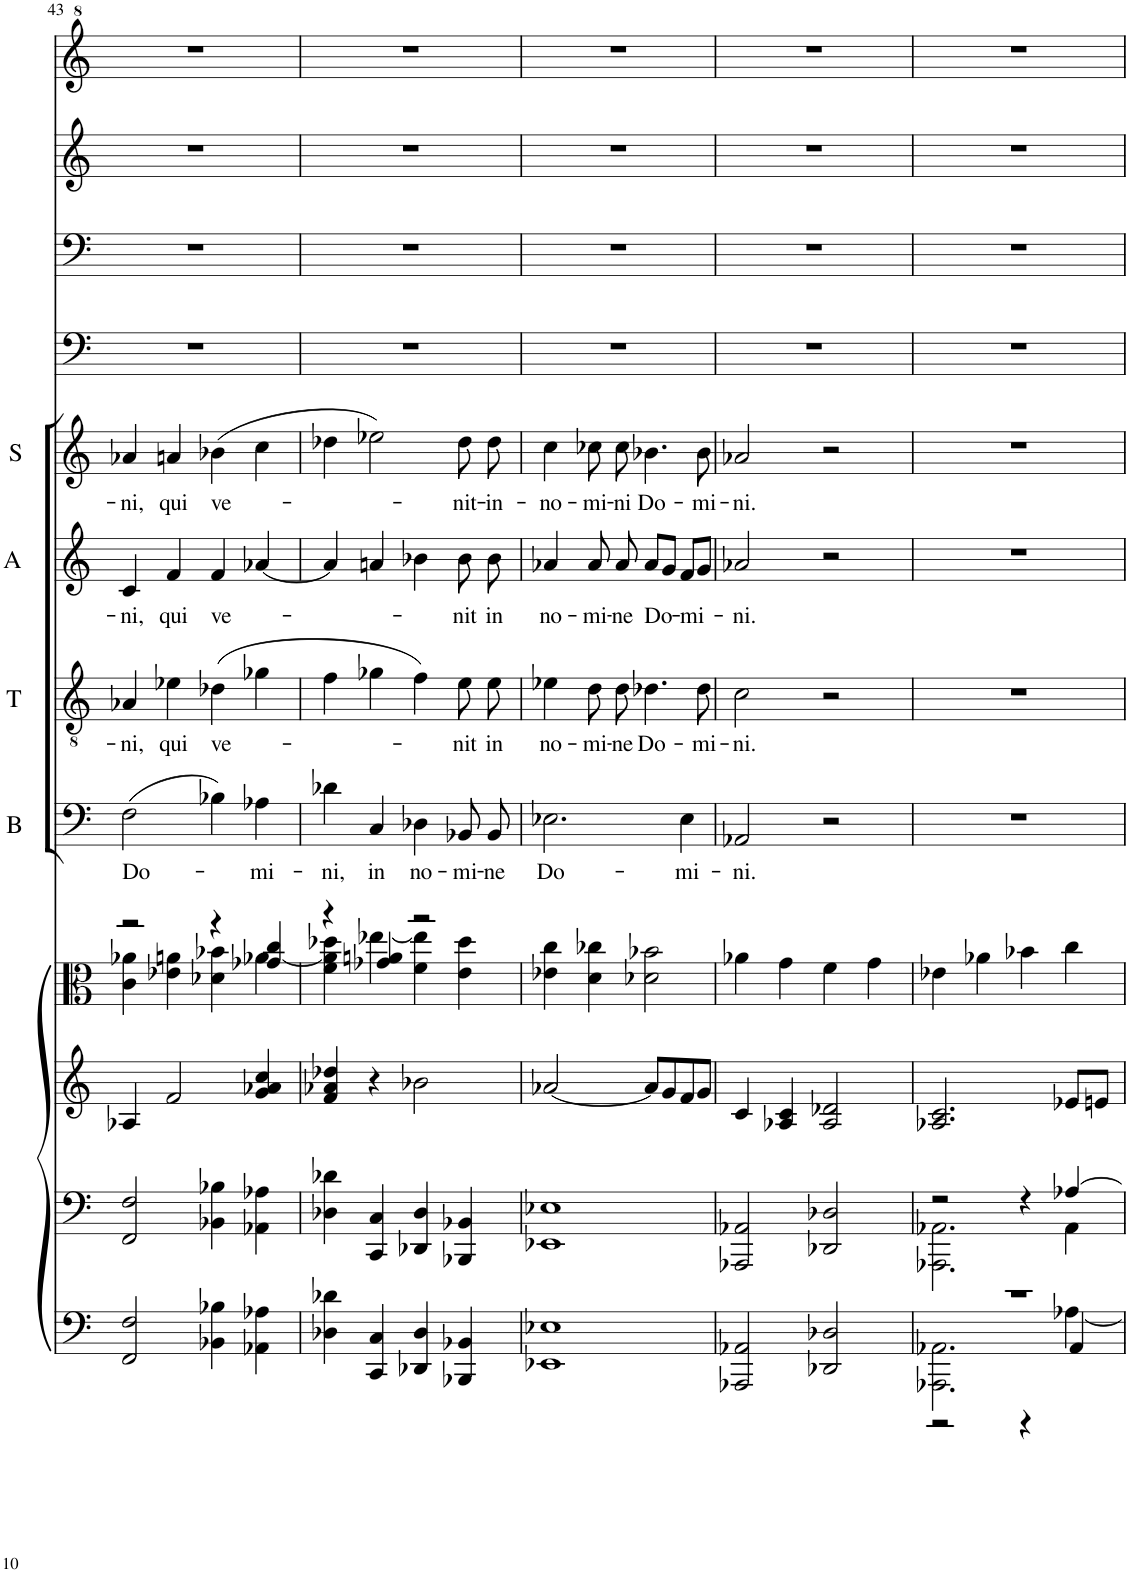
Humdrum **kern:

**kern	**kern	**kern	**kern	**kern	**text	**kern	**text	**kern	**text	**kern	**text	**kern	**kern	**kern	**kern
*part12	*part11	*part10	*part9	*part8	*part8	*part7	*part7	*part6	*part6	*part5	*part5	*part4	*part3	*part2	*part1
*staff12	*staff11	*staff10	*staff9	*staff8	*staff8	*staff7	*staff7	*staff6	*staff6	*staff5	*staff5	*staff4	*staff3	*staff2	*staff1
*I"Pauke	*I"Kontrabasse	*I"Synthesizer Strings-R2	*I"Bratschen	*I"Bass	*	*I"Tenor	*	*I"Alt	*	*I"Sopran	*	*I"Bass Solo	*I"Tenor Solo	*I"Alt Solo	*I"Sopran Solo
*	*	*I'Str	*	*I'B	*	*I'T	*	*I'A	*	*I'S	*	*	*	*	*
!!LO:PB:g=z
*clefF4	*clefF4	*clefG2	*clefC3	*clefF4	*	*clefGv2	*	*clefG2	*	*clefG2	*	*clefF4	*clefF4	*clefG2	*clefG^2
*	*	*	*	*	*	*ITrd7c12	*	*ITrd1c2	*	*	*	*	*	*ITrd4c7	*ITrd-7c-12
*k[]	*k[]	*k[]	*k[]	*k[]	*	*k[]	*	*k[]	*	*k[]	*	*k[]	*k[]	*k[]	*k[]
*M2/2	*M2/2	*M2/2	*M2/2	*M2/2	*	*M2/2	*	*M2/2	*	*M2/2	*	*M2/2	*M2/2	*M2/2	*M2/2
*met(c|)	*met(c|)	*met(c|)	*met(c|)	*met(c|)	*	*met(c|)	*	*met(c|)	*	*met(c|)	*	*met(c|)	*met(c|)	*met(c|)	*met(c|)
=43	=43	=43	=43	=43	=43	=43	=43	=43	=43	=43	=43	=43	=43	=43	=43
*	*	*	*^	*	*	*	*	*	*	*	*	*	*	*	*
!	!	!	!	!	!	!LO:LY:b	!	!LO:LY:b	!	!LO:LY:b	!	!LO:LY:b	!	!	!	!
2FF/ 2F/	2FF/ 2F/	4A-X/	2r	4c\ 4a-X\	(2F\	Do-	4A-X/	-ni,	4c/	-ni,	4a-X/	-ni,	1r	1r	1r	1r
!	!	!	!	!	!	!	!	!LO:LY:b	!	!LO:LY:b	!	!LO:LY:b	!	!	!	!
.	.	2f/	.	4e-X\ 4an\	.	.	4e-X\	qui	4f/	qui	4an/	qui	.	.	.	.
!	!	!	!	!	!	!	!	!LO:LY:b	!	!LO:LY:b	!	!LO:LY:b	!	!	!	!
4BB-X\ 4B-X\	4BB-X\ 4B-X\	.	4r	4d-X\ 4b-X\	4B-X\)	.	(4d-X\	ve-	4f/	ve-	(4b-X\	ve-	.	.	.	.
!	!	!	!	!	!	!LO:LY:b	!	!	!	!	!	!	!	!	!	!
4AA-X\ 4A-X\	4AA-X\ 4A-X\	4g/ 4a-X/ 4cc/	4g-X/ 4cc/	[4a-X\	4A-X\	-mi-	4g-X\	.	[4a-X/	.	4cc\	.	.	.	.	.
=44	=44	=44	=44	=44	=44	=44	=44	=44	=44	=44	=44	=44	=44	=44	=44	=44
!	!	!	!	!	!	!LO:LY:b	!	!	!	!	!	!	!	!	!	!
4D-X\ 4d-X\	4D-X\ 4d-X\	4f/ 4a-X/ 4dd-X/	4r	4f\ 4a-\] 4dd-X\	4d-X\	-ni,	4f\	.	4a-/]	.	4dd-X\	.	1r	1r	1r	1r
!	!	!	!	!	!	!LO:LY:b	!	!	!	!	!	!	!	!	!	!
4CC/ 4C/	4CC/ 4C/	4r	4g-X/ 4an/	[4ee-X\	4C/	in	4g-X\	.	4an/	.	2ee-X\)	.	.	.	.	.
!	!	!	!	!	!	!LO:LY:b	!	!	!	!	!	!	!	!	!	!
4DD-X/ 4D-/	4DD-X/ 4D-/	2b-X\	2r	4f\ 4ee-\]	4D-X\	no-	4f\)	.	4b-X\	.	.	.	.	.	.	.
!	!	!	!	!	!	!LO:LY:b	!	!LO:LY:b	!	!LO:LY:b	!	!LO:LY:b	!	!	!	!
4BBB-X/ 4BB-X/	4BBB-X/ 4BB-X/	.	.	4e\ 4dd-\	8BB-X/L	-mi-	8e\L	nit	8b-\	-nit	8dd-\L	-nit-	.	.	.	.
!	!	!	!	!	!	!LO:LY:b	!	!LO:LY:b	!	!LO:LY:b	!	!LO:LY:b	!	!	!	!
.	.	.	.	.	8BB-/J	-ne	8e\J	in	8b-\	in	8dd-\J	-in-	.	.	.	.
*	*	*	*v	*v	*	*	*	*	*	*	*	*	*	*	*	*
=45	=45	=45	=45	=45	=45	=45	=45	=45	=45	=45	=45	=45	=45	=45	=45
!	!	!	!	!	!LO:LY:b	!	!LO:LY:b	!	!LO:LY:b	!	!LO:LY:b	!	!	!	!
1EE-X 1E-X	1EE-X 1E-X	[2a-X/	4e-X\ 4cc\	2.E-X\	Do-	4e-X\	no-	4a-X/	no-	4cc\	no-	1r	1r	1r	1r
!	!	!	!	!	!	!	!LO:LY:b	!	!LO:LY:b	!	!LO:LY:b	!	!	!	!
.	.	.	4d\ 4cc-X\	.	.	8d\L	-mi-	8a-/	-mi-	8cc-X\L	-mi-	.	.	.	.
!	!	!	!	!	!	!	!LO:LY:b	!	!LO:LY:b	!	!LO:LY:b	!	!	!	!
.	.	.	.	.	.	8d\J	-ne	8a-/	-ne	8cc-\J	-ni	.	.	.	.
!	!	!	!	!	!	!	!LO:LY:b	!	!LO:LY:b	!	!LO:LY:b	!	!	!	!
.	.	8a-/L]	2d-X\ 2b-X\	.	.	4.d-X\	Do-	8a-/L	Do-	4.b-X\	Do-	.	.	.	.
.	.	8g/	.	.	.	.	.	8g/J	.	.	.	.	.	.	.
!	!	!	!	!	!LO:LY:b	!	!	!	!LO:LY:b	!	!	!	!	!	!
.	.	8f/	.	4E-\	-mi-	.	.	8f/L	-mi-	.	.	.	.	.	.
!	!	!	!	!	!	!	!LO:LY:b	!	!	!	!LO:LY:b	!	!	!	!
.	.	8g/J	.	.	.	8d-\	-mi-	8g/J	.	8b-\	-mi-	.	.	.	.
=46	=46	=46	=46	=46	=46	=46	=46	=46	=46	=46	=46	=46	=46	=46	=46
!	!	!	!	!	!LO:LY:b	!	!LO:LY:b	!	!LO:LY:b	!	!LO:LY:b	!	!	!	!
2AAA-X/ 2AA-X/	2AAA-X/ 2AA-X/	4c/	4a-X\	2AA-X/	-ni.	2c\	-ni.	2a-X/	-ni.	2a-X/	-ni.	1r	1r	1r	1r
.	.	4A-X/ 4c/	4g\	.	.	.	.	.	.	.	.	.	.	.	.
2DD-X/ 2D-X/	2DD-X/ 2D-X/	2A-/ 2d-X/	4f\	2r	.	2r	.	2r	.	2r	.	.	.	.	.
.	.	.	4g\	.	.	.	.	.	.	.	.	.	.	.	.
=47	=47	=47	=47	=47	=47	=47	=47	=47	=47	=47	=47	=47	=47	=47	=47
*^	*^	*	*	*	*	*	*	*	*	*	*	*	*	*	*
*	*^	*	*	*	*	*	*	*	*	*	*	*	*	*	*	*	*
1r	2.AAA-X\ 2.AA-X\	2r	2r	2.AAA-X\ 2.AA-X\	2.A-X/ 2.c/	4e-X\	1r	.	1r	.	1r	.	1r	.	1r	1r	1r	1r
.	.	.	.	.	.	4a-X\	.	.	.	.	.	.	.	.	.	.	.	.
.	.	4r	4r	.	.	4b-X\	.	.	.	.	.	.	.	.	.	.	.	.
.	[4A-X\	4AA-/	[4A-X/	4AA-\	8e-X/L	4cc\	.	.	.	.	.	.	.	.	.	.	.	.
.	.	.	.	.	8en/J	.	.	.	.	.	.	.	.	.	.	.	.	.
*v	*v	*v	*	*	*	*	*	*	*	*	*	*	*	*	*	*	*	*
*	*v	*v	*	*	*	*	*	*	*	*	*	*	*	*	*	*
=	=	=	=	=	=	=	=	=	=	=	=	=	=	=	=
*-	*-	*-	*-	*-	*-	*-	*-	*-	*-	*-	*-	*-	*-	*-	*-
